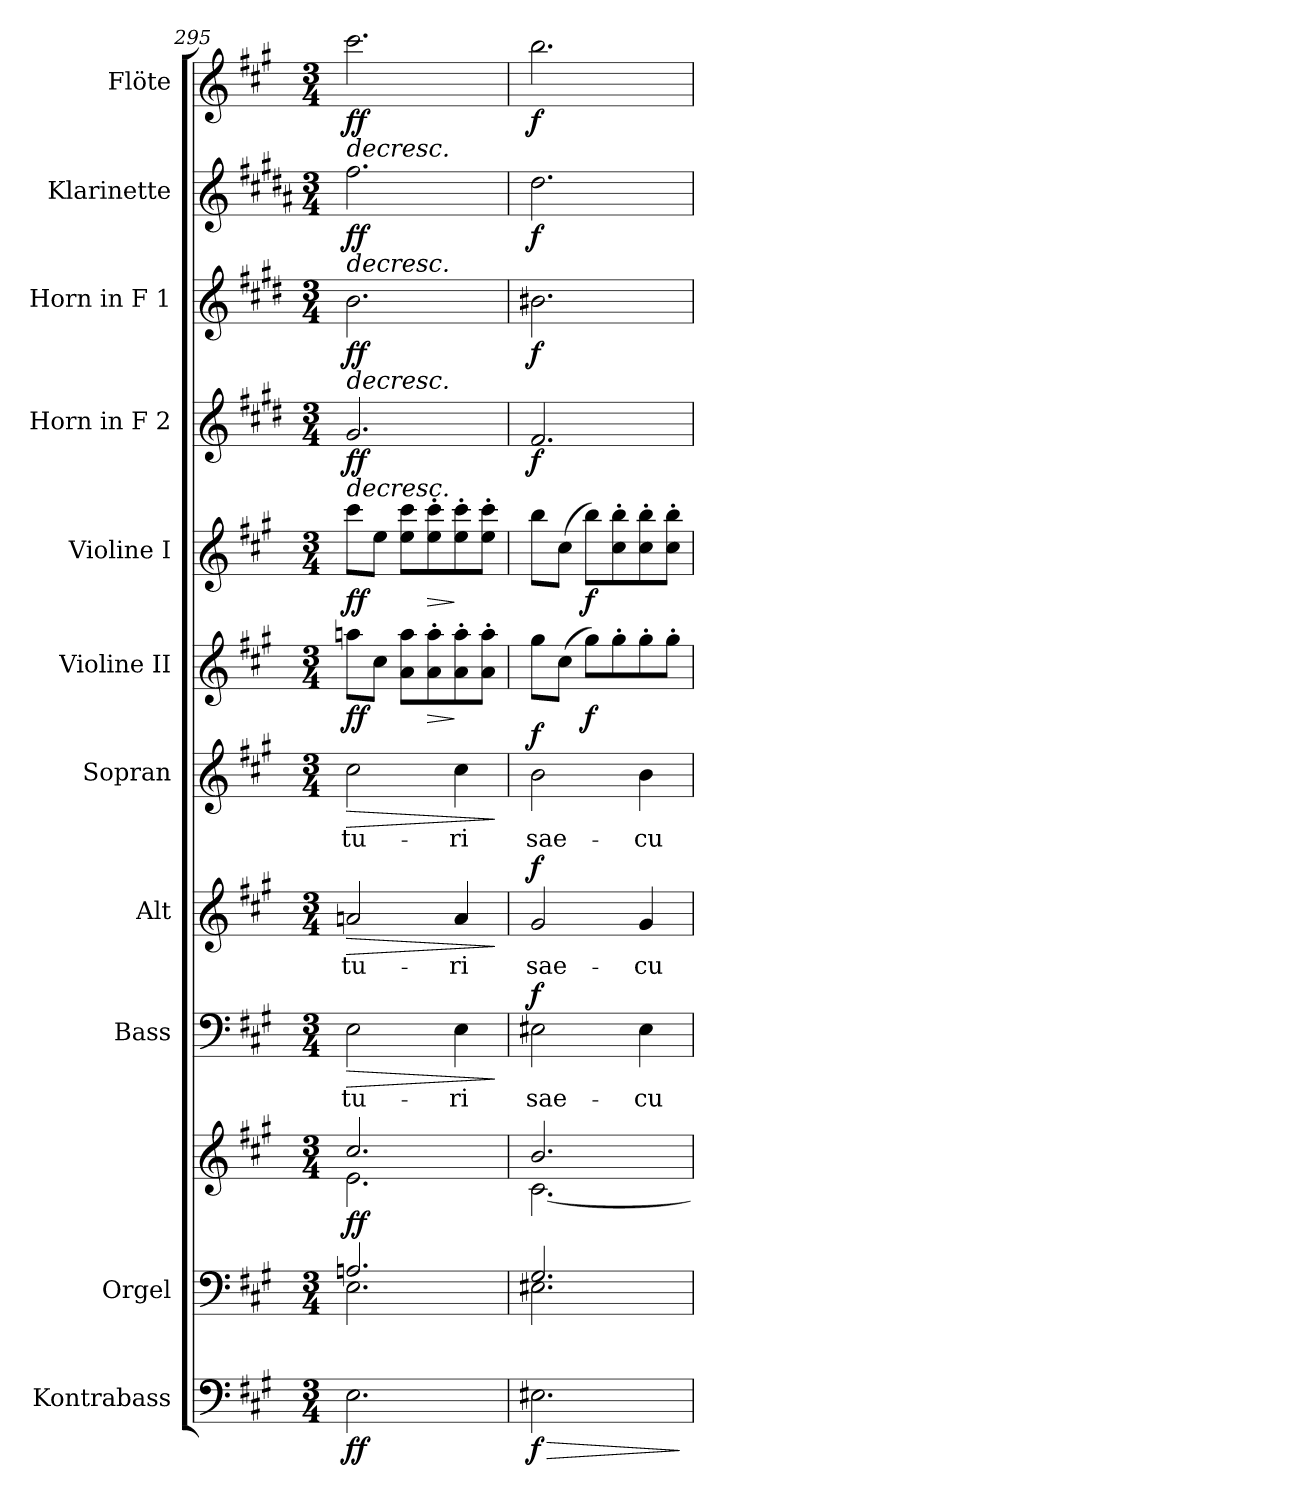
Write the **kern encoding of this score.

**kern	**dynam	**kern	**kern	**dynam	**kern	**text	**dynam	**kern	**text	**dynam	**kern	**text	**dynam	**kern	**dynam	**kern	**dynam	**kern	**dynam	**kern	**dynam	**kern	**dynam	**kern	**dynam
*part11	*part11	*part10	*part10	*part10	*part9	*part9	*part9	*part8	*part8	*part8	*part7	*part7	*part7	*part6	*part6	*part5	*part5	*part4	*part4	*part3	*part3	*part2	*part2	*part1	*part1
*staff12	*staff12	*staff11	*staff10	*staff10/11	*staff9	*staff9	*staff9	*staff8	*staff8	*staff8	*staff7	*staff7	*staff7	*staff6	*staff6	*staff5	*staff5	*staff4	*staff4	*staff3	*staff3	*staff2	*staff2	*staff1	*staff1
*I"Kontrabass	*	*I"Orgel	*	*	*I"Bass	*	*	*I"Alt	*	*	*I"Sopran	*	*	*I"Violine II	*	*I"Violine I	*	*I"Horn in F 2	*	*I"Horn in F 1	*	*I"Klarinette	*	*I"Flöte	*
*I'Kb.	*	*I'Org.	*	*	*I'B.	*	*	*I'A.	*	*	*I'S.	*	*	*I'Vl. II	*	*I'Vl. I	*	*	*	*	*	*I'Kl.	*	*I'Fl.	*
*clefF4	*	*clefF4	*clefG2	*	*clefF4	*	*	*clefG2	*	*	*clefG2	*	*	*clefG2	*	*clefG2	*	*clefG2	*	*clefG2	*	*clefG2	*	*clefG2	*
*ITrd7c12	*	*	*	*	*	*	*	*	*	*	*	*	*	*	*	*	*	*ITrd4c7	*	*ITrd4c7	*	*ITrd1c2	*	*	*
*k[f#c#g#]	*	*k[f#c#g#]	*k[f#c#g#]	*	*k[f#c#g#]	*	*	*k[f#c#g#]	*	*	*k[f#c#g#]	*	*	*k[f#c#g#]	*	*k[f#c#g#]	*	*k[f#c#g#]	*	*k[f#c#g#]	*	*k[f#c#g#]	*	*k[f#c#g#]	*
*A:	*	*A:	*A:	*	*A:	*	*	*A:	*	*	*A:	*	*	*A:	*	*A:	*	*A:	*	*A:	*	*A:	*	*A:	*
*M3/4	*	*M3/4	*M3/4	*	*M3/4	*	*	*M3/4	*	*	*M3/4	*	*	*M3/4	*	*M3/4	*	*M3/4	*	*M3/4	*	*M3/4	*	*M3/4	*
=295	=295	=295	=295	=295	=295	=295	=295	=295	=295	=295	=295	=295	=295	=295	=295	=295	=295	=295	=295	=295	=295	=295	=295	=295	=295
*	*	*^	*^	*	*	*	*	*	*	*	*	*	*	*	*	*	*	*	*	*	*	*	*	*	*
!	!LO:DY:b	!	!	!	!	!LO:DY:b	!	!LO:LY:b	!LO:HP:b	!	!LO:LY:b	!LO:HP:b	!	!LO:LY:b	!LO:HP:b	!	!LO:DY:b	!	!LO:DY:b	!	!LO:HP:b	!	!LO:HP:b	!	!LO:HP:b	!	!LO:HP:b
!	!	!	!	!	!	!	!	!	!	!	!	!	!	!	!	!	!	!	!	!	!LO:DY:n=1:b	!	!LO:DY:n=1:b	!	!LO:DY:n=1:b	!	!LO:DY:n=1:b
2.EE\	ff	2.An/	2.E\	2.cc#/	2.e\	ff	2E\	-tu-	>	2an/	-tu-	>	2cc#\	-tu-	>	8aan\L	ff	8ccc#\L	ff	2.c#/	> ff	2.e\	> ff	2.ee\	> ff	2.ccc#\	> ff
.	.	.	.	.	.	.	.	.	.	.	.	.	.	.	.	8cc#\J	.	8ee\J	.	.	.	.	.	.	.	.	.
.	.	.	.	.	.	.	.	.	.	.	.	.	.	.	.	8a\ 8aa\L	.	8ee\ 8ccc#\L	.	.	.	.	.	.	.	.	.
!	!	!	!	!	!	!	!	!	!	!	!	!	!	!	!	!	!LO:HP:b	!	!LO:HP:b	!	!	!	!	!	!	!	!
.	.	.	.	.	.	.	.	.	.	.	.	.	.	.	.	8a\'> 8aa\'>	>	8ee\'> 8ccc#\'>	>	.	.	.	.	.	.	.	.
!	!	!	!	!	!	!	!	!LO:LY:b	!	!	!LO:LY:b	!	!	!LO:LY:b	!	!	!	!	!	!	!	!	!	!	!	!	!
.	.	.	.	.	.	.	4E\	-ri	.	4a/	-ri	.	4cc#\	-ri	.	8a\'> 8aa\'>	]	8ee\'> 8ccc#\'>	]	.	.	.	.	.	.	.	.
.	.	.	.	.	.	.	.	.	.	.	.	.	.	.	.	8a\'> 8aa\'>J	.	8ee\'> 8ccc#\'>J	.	.	.	.	.	.	.	.	.
*	*	*v	*v	*	*	*	*	*	*	*	*	*	*	*	*	*	*	*	*	*	*	*	*	*	*	*	*
*	*	*	*v	*v	*	*	*	*	*	*	*	*	*	*	*	*	*	*	*	*	*	*	*	*	*	*
.	.	.	.	.	.	.	]	.	.	]	.	.	]	.	.	.	.	.	.	.	.	.	.	.	.
=296	=296	=296	=296	=296	=296	=296	=296	=296	=296	=296	=296	=296	=296	=296	=296	=296	=296	=296	=296	=296	=296	=296	=296	=296	=296
!	!LO:HP:b	!	!	!	!	!LO:LY:b	!	!	!LO:LY:b	!	!	!LO:LY:b	!	!	!	!	!	!	!	!	!	!	!	!	!
*	*	*^	*^	*	*	*	*	*	*	*	*	*	*	*	*	*	*	*	*	*	*	*	*	*	*
!	!LO:DY:n=1:b	!	!	!	!	!	!	!	!LO:DY:a	!	!	!LO:DY:a	!	!	!LO:DY:a	!	!	!	!	!	!LO:DY:b	!	!LO:DY:b	!	!LO:DY:b	!	!LO:DY:b
2.EE#X\	> f	2.G#/	2.E#X\	2.b/	[<2.c#\	.	2E#X\	sae-	f	2g#/	sae-	f	2b\	sae-	f	8gg#\L	.	8bb\L	.	2.B/	f	2.e#X\	f	2.cc#\	f	2.bb\	f
.	.	.	.	.	.	.	.	.	.	.	.	.	.	.	.	(>8cc#\J	.	(>8cc#\J	.	.	.	.	.	.	.	.	.
!	!	!	!	!	!	!	!	!	!	!	!	!	!	!	!	!	!LO:DY:b	!	!LO:DY:b	!	!	!	!	!	!	!	!
.	.	.	.	.	.	.	.	.	.	.	.	.	.	.	.	8gg#\L)	f	8bb\L)	f	.	.	.	.	.	.	.	.
.	.	.	.	.	.	.	.	.	.	.	.	.	.	.	.	8gg#'>\	.	8cc#\'> 8bb\'>	.	.	.	.	.	.	.	.	.
!	!	!	!	!	!	!	!	!LO:LY:b	!	!	!LO:LY:b	!	!	!LO:LY:b	!	!	!	!	!	!	!	!	!	!	!	!	!
.	.	.	.	.	.	.	4E#\	-cu-	.	4g#/	-cu-	.	4b\	-cu-	.	8gg#'>\	.	8cc#\'> 8bb\'>	.	.	.	.	.	.	.	.	.
.	.	.	.	.	.	.	.	.	.	.	.	.	.	.	.	8gg#'>\J	.	8cc#\'> 8bb\'>J	.	.	.	.	.	.	.	.	.
*	*	*v	*v	*	*	*	*	*	*	*	*	*	*	*	*	*	*	*	*	*	*	*	*	*	*	*	*
*	*	*	*v	*v	*	*	*	*	*	*	*	*	*	*	*	*	*	*	*	*	*	*	*	*	*	*
.	]	.	.	.	.	.	.	.	.	.	.	.	.	.	.	.	.	.	]	.	]	.	]	.	]
=	=	=	=	=	=	=	=	=	=	=	=	=	=	=	=	=	=	=	=	=	=	=	=	=	=
*-	*-	*-	*-	*-	*-	*-	*-	*-	*-	*-	*-	*-	*-	*-	*-	*-	*-	*-	*-	*-	*-	*-	*-	*-	*-
